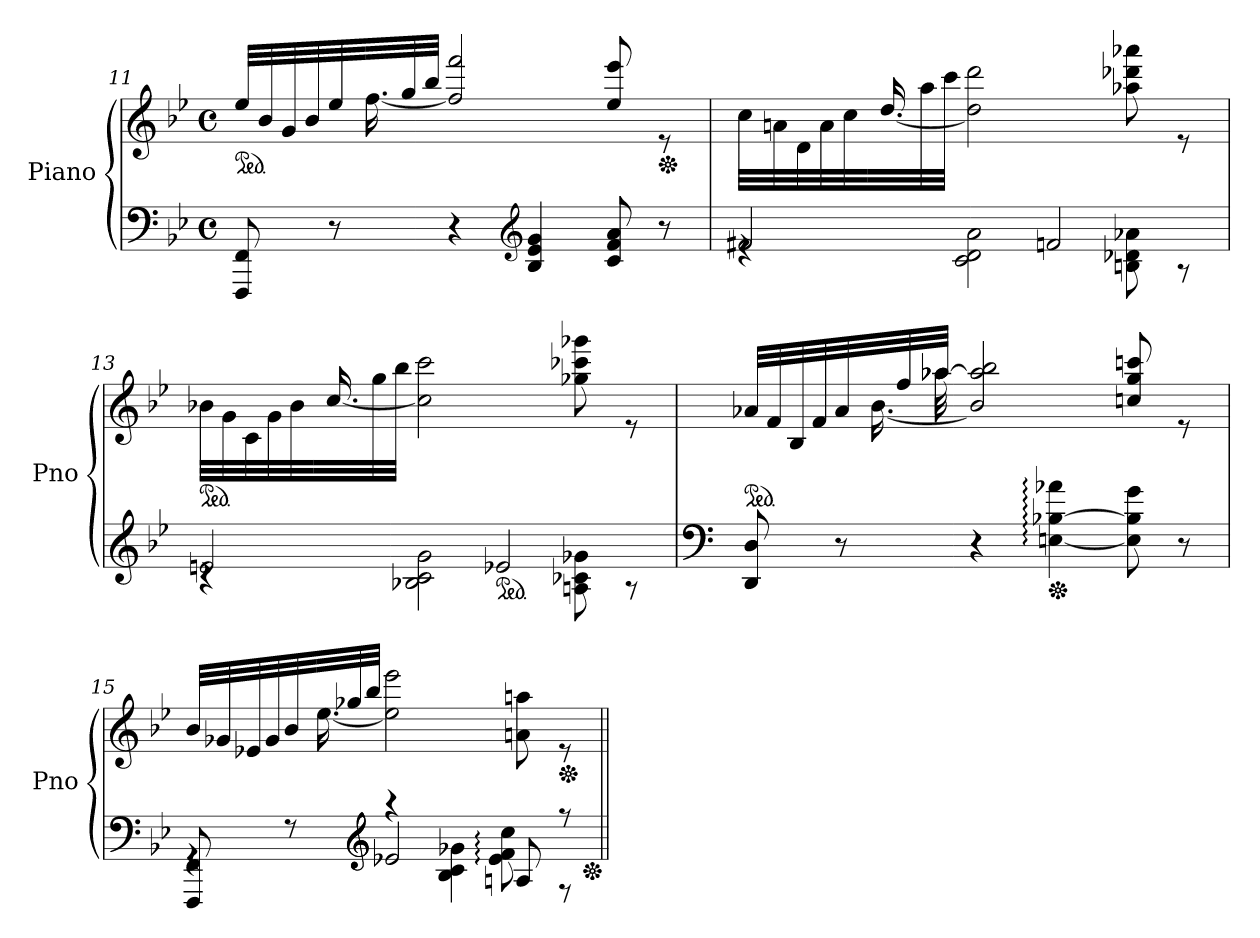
**kern	**kern	**dynam
*part1	*part1	*part1
*staff2	*staff1	*staff1/2
*I"Piano	*	*
*I'Pno	*	*
*clefF4	*clefG2	*
*k[b-e-]	*k[b-e-]	*
*M4/4	*M4/4	*
*met(c)	*met(c)	*
*	*ped	*
=11	=11	=11
*	*^	*
8FFF/ 8FF/	32ee-/LLL	32ryy	.
*	*v	*v	*
.	32b-/	.
.	32g/	.
.	32b-/	.
8r	32ee-/	.
*	*^	*
.	32ff/yy	[16.ff\	.
.	32gg/	.	.
.	32bb-/JJJ	.	.
4r	2ryy	(>2ff/] 2fff/	.
*clefG2	*	*	*
4B-/ 4e-/ 4g/	.	.	.
8c/ 8f/ 8a/)	(8ee-/ 8eee-/	4ryy	.
*	*Xped	*	*
8r	8re	.	.
!!LO:PB:g=z	!!
=12	=12	=12	=12
*^	*	*	*
2f#X/	4re	32cc\LLL	32ryy	.
*	*	*v	*v	*
.	.	32an\	.
.	.	32d\	.
.	.	32a\	.
.	.	32cc\	.
*	*	*^	*
.	.	32dd\yy	[16.dd/	.
.	.	32aa\	.	.
.	.	32ccc\JJJ	.	.
.	2c\ 2d\ 2a\	2ryy	(>2dd\] 2ddd\	.
2fn/	.	.	.	.
.	8Bn\ 8d-X\ 8a-X\	(8aa-X\ 8ddd-X\ 8aaa-X\	4ryy	.
.	8r	8re	.	.
=13	=13	=13	=13	=13
*	*	*ped	*	*
2en/	4rc	32b-X\LLL	32ryy	.
*	*	*v	*v	*
.	.	32g\	.
.	.	32c\	.
.	.	32g\	.
.	.	32b-\	.
*	*	*^	*
.	.	32cc\yy	[16.cc/	.
.	.	32gg\	.	.
.	.	32bb-\JJJ	.	.
.	2B-X\ 2c\ 2g\	2ryy	(>2cc\] 2ccc\	.
*ped	*	*	*	*
2e-X/)	.	.	.	.
.	8An\ 8c-X\ 8g-X\	(8gg-X\ 8ccc-X\ 8ggg-X\	4ryy	.
.	8r	8re	.	.
*v	*v	*	*	*
*	*v	*v	*
=14	=14	=14
*clefF4	*	*
*	*ped	*
*	*^	*
*	*	*^	*
8DD/ 8D/	32a-X/LLL	32ryy	8..ryy	.
.	32f/	32ryy@	.	.
.	32B-/	32ryy@	.	.
.	32f/	32ryy@	.	.
8r	32a-/	32ryy@	.	.
.	32b-/yy	[16.b-\	.	.
.	32ff/	.	.	.
.	32aa-X/JJJ	.	[32aa-\	.
4r	2ryy	(>2b-/] 2aa-/] 2bb-/	2.ryy	.
*Xped	*	*	*	*
[4En\: [4B-X\: 4a-X\:	.	.	.	.
8E\] 8B-\] 8g\)	(8ccn/ 8gg/ 8cccn/	4ryy	.	.
8r	8re	.	.	.
*	*	*v	*v	*
!!LO:LB:g=z
=15	=15	=15	=15
*^	*	*	*
!	!	!	!	!LO:DY:b
8FFF/ 8FF/	4rGG	32b-/LLL	32ryy	other-dynamics
*	*	*v	*v	*
.	.	32g-X/	.
.	.	32e-X/	.
.	.	32g-/	.
8r	.	32b-/	.
*	*	*^	*
.	.	32ee-/yy	[16.ee-\	.
.	.	32gg-X/	.	.
.	.	32bb-/JJJ	.	.
*clefG2	*	*	*	*
2e-X/	4raa	2ryy	(>2ee-\] 2eee-\	.
.	4B-\ 4c\ 4g-X\	.	.	.
8An/)	8e-\: 8f\: 8cc\:)	(8an\ 8aan\	4ryy	.
*	*	*Xped	*	*
8rF	8rff	8re	.	.
*	*	*v	*v	*
*Xped	*	*	*
*v	*v	*	*
=||	=||	=||
*-	*-	*-
